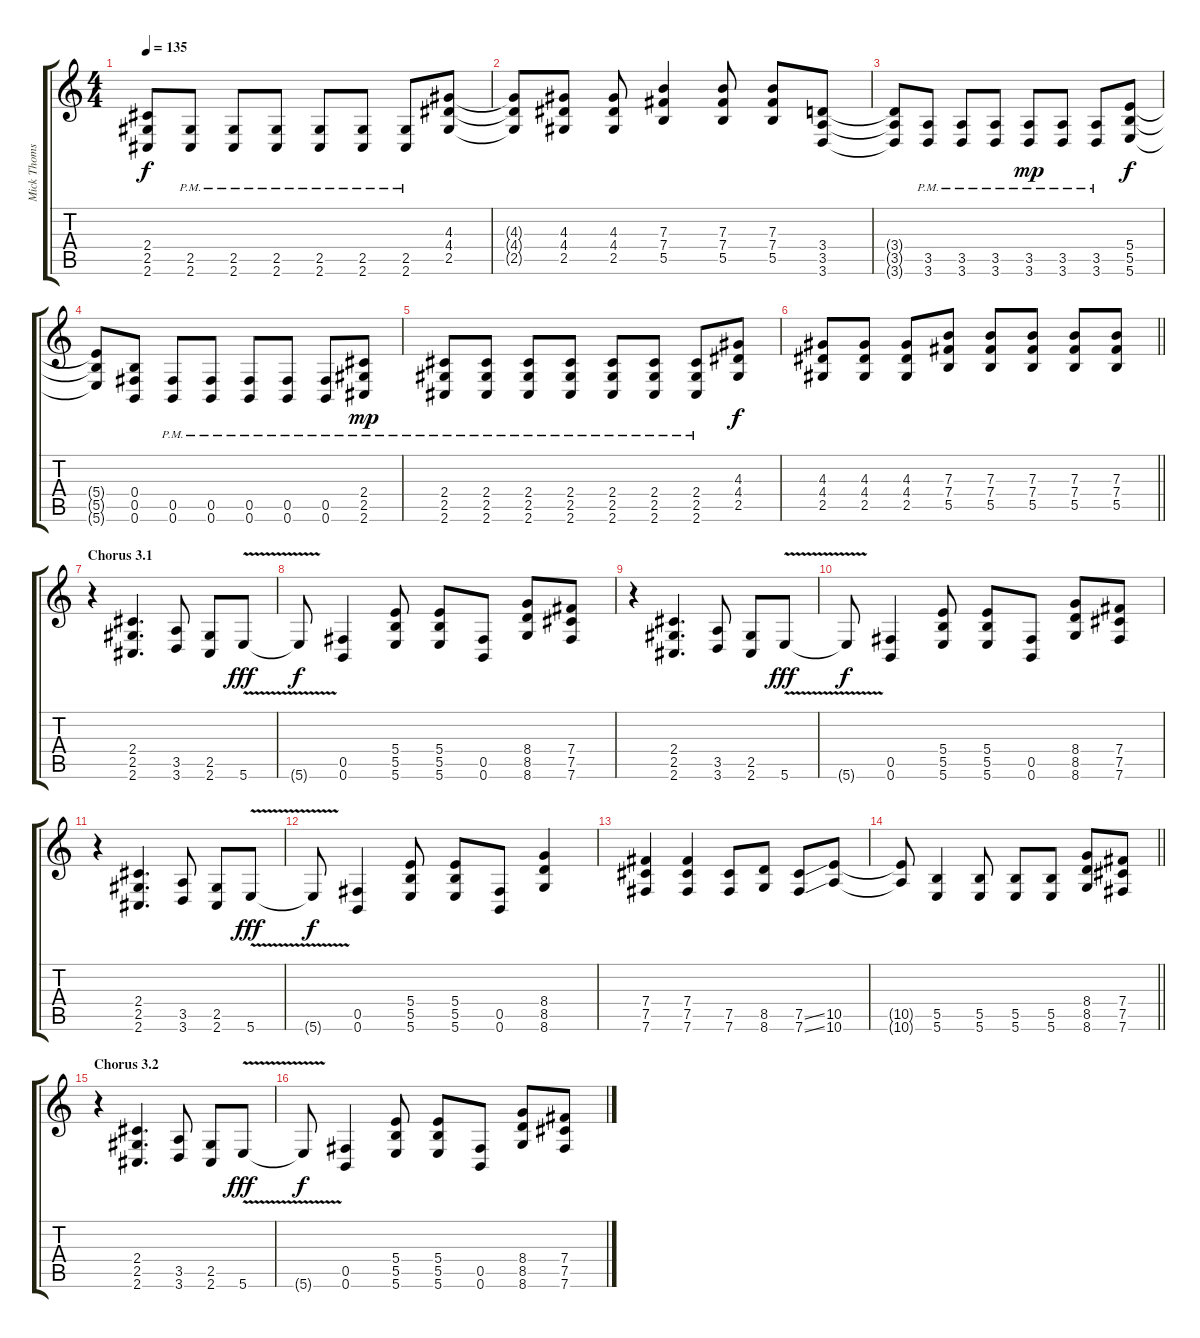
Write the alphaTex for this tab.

\track ("Mick Thomson" "Mick Thoms") {instrument distortionguitar}
\staff {score tabs}
\tuning (Db4 Ab3 E3 B2 Gb2 B1) {hide}
\ts (4 4)
\tempo 135
\clef g2
\ks c
(2.4{t} 2.5{t} 2.6{t}).8{dy f} (2.5{pm} 2.6{pm}).8 (2.5{pm} 2.6{pm}).8 (2.5{pm} 2.6{pm}).8 (2.5{pm} 2.6{pm}).8 (2.5{pm} 2.6{pm}).8 (2.5{pm} 2.6{pm}).8 (4.3 4.4 2.5).8 |
(4.3{t} 4.4{t} 2.5{t}).8 (4.3 4.4 2.5).8 (4.3 4.4 2.5).8 (7.3 7.4 5.5).4 (7.3 7.4 5.5).8 (7.3 7.4 5.5).8 (3.4 3.5 3.6).8 |
(3.4{t} 3.5{t} 3.6{t}).8 (3.5{pm} 3.6{pm}).8 (3.5{pm} 3.6{pm}).8 (3.5{pm} 3.6{pm}).8 (3.5{pm} 3.6{pm}).8{dy mp} (3.5{pm} 3.6{pm}).8 (3.5{pm} 3.6{pm}).8 (5.4 5.5 5.6).8{dy f} |
(5.4{t} 5.5{t} 5.6{t}).8 (0.4 0.5 0.6).8 (0.5{pm} 0.6{pm}).8{instrument distortionguitar} (0.5{pm} 0.6{pm}).8 (0.5{pm} 0.6{pm}).8 (0.5{pm} 0.6{pm}).8 (0.5{pm} 0.6{pm}).8 (2.4{pm} 2.5{pm} 2.6{pm}).8{dy mp} |
(2.4{pm} 2.5{pm} 2.6{pm}).8 (2.4{pm} 2.5{pm} 2.6{pm}).8 (2.4{pm} 2.5{pm} 2.6{pm}).8 (2.4{pm} 2.5{pm} 2.6{pm}).8 (2.4{pm} 2.5{pm} 2.6{pm}).8 (2.4{pm} 2.5{pm} 2.6{pm}).8 (2.4{pm} 2.5{pm} 2.6{pm}).8 (4.3 4.4 2.5).8{dy f} |
\barLineRight lightlight
(4.3 4.4 2.5).8 (4.3 4.4 2.5).8 (4.3 4.4 2.5).8 (7.3 7.4 5.5).8 (7.3 7.4 5.5).8 (7.3 7.4 5.5).8 (7.3 7.4 5.5).8 (7.3 7.4 5.5).8 |
\section ("" "Chorus 3.1")
r.4 (2.4 2.5 2.6).4{d} (3.5 3.6).8 (2.5 2.6).8 5.6{v}.8{dy fff} |
5.6{t}.8{dy f} (0.5 0.6).4 (5.4 5.5 5.6).8 (5.4 5.5 5.6).8 (0.5 0.6).8 (8.4 8.5 8.6).8 (7.4 7.5 7.6).8 |
r.4 (2.4 2.5 2.6).4{d} (3.5 3.6).8 (2.5 2.6).8 5.6{v}.8{dy fff} |
5.6{t}.8{dy f} (0.5 0.6).4 (5.4 5.5 5.6).8 (5.4 5.5 5.6).8 (0.5 0.6).8 (8.4 8.5 8.6).8 (7.4 7.5 7.6).8 |
r.4 (2.4 2.5 2.6).4{d} (3.5 3.6).8 (2.5 2.6).8 5.6{v}.8{dy fff} |
5.6{t}.8{dy f} (0.5 0.6).4 (5.4 5.5 5.6).8 (5.4 5.5 5.6).8 (0.5 0.6).8 (8.4 8.5 8.6).4 |
(7.4 7.5 7.6).4 (7.4 7.5 7.6).4 (7.5 7.6).8 (8.5 8.6).8 (7.5{ss} 7.6{ss}).8 (10.5 10.6).8 |
\barLineRight lightlight
(10.5{t} 10.6{t}).8 (5.5 5.6).4 (5.5 5.6).8 (5.5 5.6).8 (5.5 5.6).8 (8.4 8.5 8.6).8 (7.4 7.5 7.6).8 |
\section ("" "Chorus 3.2")
r.4 (2.4 2.5 2.6).4{d} (3.5 3.6).8 (2.5 2.6).8 5.6{v}.8{dy fff} |
5.6{t}.8{dy f} (0.5 0.6).4 (5.4 5.5 5.6).8 (5.4 5.5 5.6).8 (0.5 0.6).8 (8.4 8.5 8.6).8 (7.4 7.5 7.6).8
